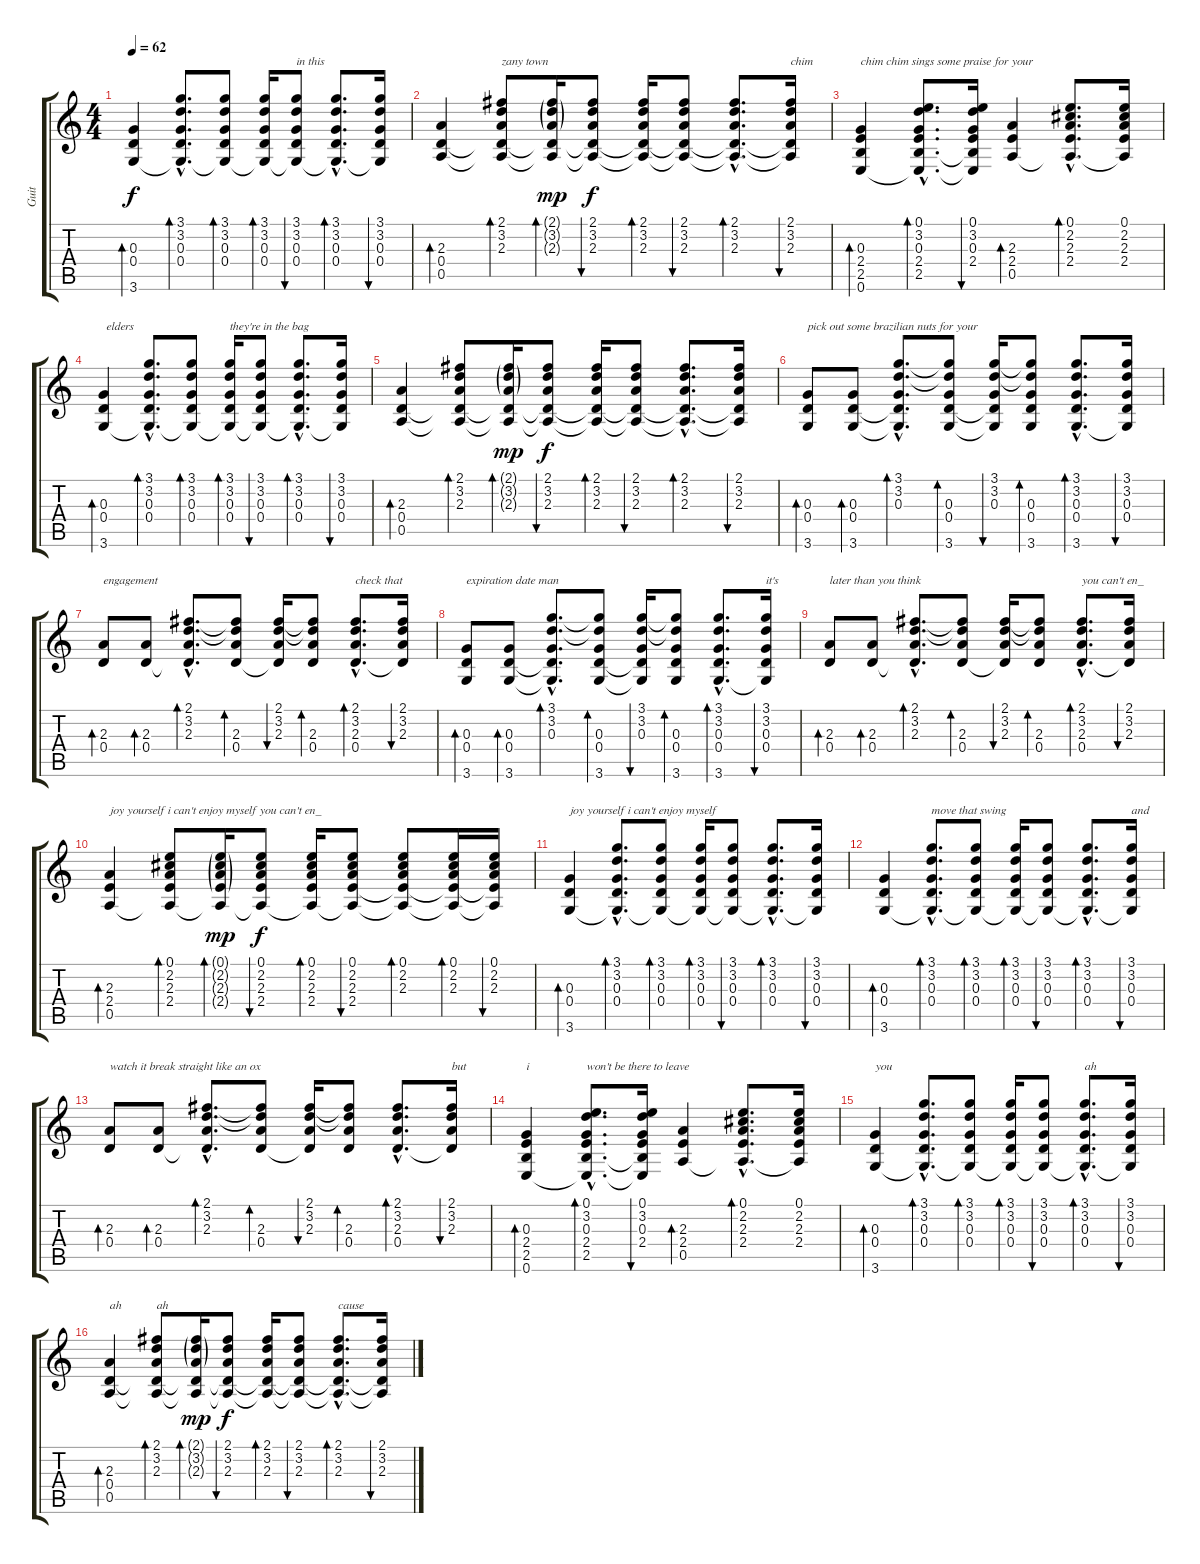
\track ("Guit " "Guit ") {instrument acousticguitarsteel}
\staff {score tabs}
\tuning (E4 B3 G3 D3 A2 E2) {hide}
\ts (4 4)
\tempo 62
\clef g2
\ks c
(0.3 0.4 3.6).4{bd 30 dy f} (3.1{hac} 3.2{hac} 0.3{hac} 0.4{hac} 3.6{hac t}).8{d bd 30} (3.1 3.2 0.3 0.4 3.6{t}).8{bd 30} (3.1 3.2 0.3 0.4 3.6{t}).16{bd 30} (3.1 3.2 0.3 0.4 3.6{t}).8{bu 30 txt "in this"} (3.1{hac} 3.2{hac} 0.3{hac} 0.4{hac} 3.6{hac t}).8{d bd 30} (3.1 3.2 0.3 0.4 3.6{t}).16{bu 30} |
(2.3 0.4 0.5).4{bd 30} (2.1 3.2 2.3 0.4{t} 0.5{t}).8{bd 30 txt "zany town"} (2.1{g} 3.2{g} 2.3{g} 0.4{t} 0.5{t}).16{bd 30 dy mp} (2.1 3.2 2.3 0.4{t} 0.5{t}).8{bu 30 dy f} (2.1 3.2 2.3 0.4{t} 0.5{t}).16{bd 30} (2.1 3.2 2.3 0.4{t} 0.5{t}).8{bu 30} (2.1{hac} 3.2{hac} 2.3{hac} 0.4{hac t} 0.5{hac t}).8{d bd 30} (2.1 3.2 2.3 0.4{t} 0.5{t}).16{bu 30 txt "chim"} |
(0.3 2.4 2.5 0.6).4{bd 30 txt "chim chim sings some praise for your"} (0.1{hac} 3.2{hac} 0.3{hac} 2.4{hac} 2.5{hac} 0.6{hac t}).8{d bd 30} (0.1 3.2 0.3 2.4 2.5{t} 0.6{t}).16{bu 30} (2.3 2.4 0.5).4{bd 30} (0.1{hac} 2.2{hac} 2.3{hac} 2.4{hac} 0.5{hac t}).8{d bd 30} (0.1 2.2 2.3 2.4 0.5{t}).16 |
(0.3 0.4 3.6).4{bd 30 txt " elders"} (3.1{hac} 3.2{hac} 0.3{hac} 0.4{hac} 3.6{hac t}).8{d bd 30} (3.1 3.2 0.3 0.4 3.6{t}).8{bd 30} (3.1 3.2 0.3 0.4 3.6{t}).16{bd 30 txt "they're in the bag"} (3.1 3.2 0.3 0.4 3.6{t}).8{bu 30} (3.1{hac} 3.2{hac} 0.3{hac} 0.4{hac} 3.6{hac t}).8{d bd 30} (3.1 3.2 0.3 0.4 3.6{t}).16{bu 30} |
(2.3 0.4 0.5).4{bd 30} (2.1 3.2 2.3 0.4{t} 0.5{t}).8{bd 30} (2.1{g} 3.2{g} 2.3{g} 0.4{t} 0.5{t}).16{bd 30 dy mp} (2.1 3.2 2.3 0.4{t} 0.5{t}).8{bu 30 dy f} (2.1 3.2 2.3 0.4{t} 0.5{t}).16{bd 30} (2.1 3.2 2.3 0.4{t} 0.5{t}).8{bu 30} (2.1{hac} 3.2{hac} 2.3{hac} 0.4{hac t} 0.5{hac t}).8{d bd 30} (2.1 3.2 2.3 0.4{t} 0.5{t}).16{bu 30} |
\section ("" "")
(0.3 0.4 3.6).8{bd 30 txt "pick out some brazilian nuts for your"} (0.3 0.4 3.6).8{bd 30} (3.1{hac} 3.2{hac} 0.3{hac} 0.4{hac t} 3.6{hac t}).8{d bd 30} (3.1{t} 3.2{t} 0.3 0.4 3.6).8{bd 30} (3.1 3.2 0.3 0.4{t} 3.6{t}).16{bu 30} (3.1{t} 3.2{t} 0.3 0.4 3.6).8{bd 30} (3.1{hac} 3.2{hac} 0.3{hac} 0.4{hac} 3.6{hac}).8{d bd 30} (3.1 3.2 0.3 0.4 3.6{t}).16{bu 30} |
(2.3 0.4).8{bd 30 txt "engagement"} (2.3 0.4).8{bd 30} (2.1{hac} 3.2{hac} 2.3{hac} 0.4{hac t}).8{d bd 30} (2.1{t} 3.2{t} 2.3 0.4).8{bd 30} (2.1 3.2 2.3 0.4{t}).16{bu 30} (2.1{t} 3.2{t} 2.3 0.4).8{bd 30} (2.1{hac} 3.2{hac} 2.3{hac} 0.4{hac}).8{d bd 30 txt "check that"} (2.1 3.2 2.3 0.4{t}).16{bu 30} |
(0.3 0.4 3.6).8{bd 30 txt "expiration date man"} (0.3 0.4 3.6).8{bd 30} (3.1{hac} 3.2{hac} 0.3{hac} 0.4{hac t} 3.6{hac t}).8{d bd 30} (3.1{t} 3.2{t} 0.3 0.4 3.6).8{bd 30} (3.1 3.2 0.3 0.4{t} 3.6{t}).16{bu 30} (3.1{t} 3.2{t} 0.3 0.4 3.6).8{bd 30} (3.1{hac} 3.2{hac} 0.3{hac} 0.4{hac} 3.6{hac}).8{d bd 30} (3.1 3.2 0.3 0.4 3.6{t}).16{bu 30 txt "it's"} |
(2.3 0.4).8{bd 30 txt "later than you think"} (2.3 0.4).8{bd 30} (2.1{hac} 3.2{hac} 2.3{hac} 0.4{hac t}).8{d bd 30} (2.1{t} 3.2{t} 2.3 0.4).8{bd 30} (2.1 3.2 2.3 0.4{t}).16{bu 30} (2.1{t} 3.2{t} 2.3 0.4).8{bd 30} (2.1{hac} 3.2{hac} 2.3{hac} 0.4{hac}).8{d bd 30 txt "you can't en_"} (2.1 3.2 2.3 0.4{t}).16{bu 30} |
(2.3 2.4 0.5).4{bd 30 txt "joy yourself i can't enjoy myself you can't en_"} (0.1 2.2 2.3 2.4 0.5{t}).8{bd 30} (0.1{g} 2.2{g} 2.3{g} 2.4{g} 0.5{t}).16{bd 30 dy mp} (0.1 2.2 2.3 2.4 0.5{t}).8{bu 30 dy f} (0.1 2.2 2.3 2.4 0.5{t}).16{bd 30} (0.1 2.2 2.3 2.4 0.5{t}).8{bu 30} (0.1 2.2 2.3 2.4{t} 0.5{t}).8{bd 30} (0.1 2.2 2.3 2.4{t} 0.5{t}).16{bd 30} (0.1 2.2 2.3 2.4{t} 0.5{t}).16{bu 30} |
(0.3 0.4 3.6).4{bd 30 txt "joy yourself i can't enjoy myself"} (3.1{hac} 3.2{hac} 0.3{hac} 0.4{hac} 3.6{hac t}).8{d bd 30} (3.1 3.2 0.3 0.4 3.6{t}).8{bd 30} (3.1 3.2 0.3 0.4 3.6{t}).16{bd 30} (3.1 3.2 0.3 0.4 3.6{t}).8{bu 30} (3.1{hac} 3.2{hac} 0.3{hac} 0.4{hac} 3.6{hac t}).8{d bd 30} (3.1 3.2 0.3 0.4 3.6{t}).16{bu 30} |
(0.3 0.4 3.6).4{bd 30} (3.1{hac} 3.2{hac} 0.3{hac} 0.4{hac} 3.6{hac t}).8{d bd 30 txt "move that swing"} (3.1 3.2 0.3 0.4 3.6{t}).8{bd 30} (3.1 3.2 0.3 0.4 3.6{t}).16{bd 30} (3.1 3.2 0.3 0.4 3.6{t}).8{bu 30} (3.1{hac} 3.2{hac} 0.3{hac} 0.4{hac} 3.6{hac t}).8{d bd 30} (3.1 3.2 0.3 0.4 3.6{t}).16{bu 30 txt "and"} |
(2.3 0.4).8{bd 30 txt "watch it break straight like an ox"} (2.3 0.4).8{bd 30} (2.1{hac} 3.2{hac} 2.3{hac} 0.4{hac t}).8{d bd 30} (2.1{t} 3.2{t} 2.3 0.4).8{bd 30} (2.1 3.2 2.3 0.4{t}).16{bu 30} (2.1{t} 3.2{t} 2.3 0.4).8{bd 30} (2.1{hac} 3.2{hac} 2.3{hac} 0.4{hac}).8{d bd 30} (2.1 3.2 2.3 0.4{t}).16{bu 30 txt "but"} |
\section ("" "")
(0.3 2.4 2.5 0.6).4{bd 30 txt "i"} (0.1{hac} 3.2{hac} 0.3{hac} 2.4{hac} 2.5{hac} 0.6{hac t}).8{d bd 30 txt "won't be there to leave"} (0.1 3.2 0.3 2.4 2.5{t} 0.6{t}).16{bu 30} (2.3 2.4 0.5).4{bd 30} (0.1{hac} 2.2{hac} 2.3{hac} 2.4{hac} 0.5{hac t}).8{d bd 30} (0.1 2.2 2.3 2.4 0.5{t}).16 |
(0.3 0.4 3.6).4{bd 30 txt "you"} (3.1{hac} 3.2{hac} 0.3{hac} 0.4{hac} 3.6{hac t}).8{d bd 30} (3.1 3.2 0.3 0.4 3.6{t}).8{bd 30} (3.1 3.2 0.3 0.4 3.6{t}).16{bd 30} (3.1 3.2 0.3 0.4 3.6{t}).8{bu 30} (3.1{hac} 3.2{hac} 0.3{hac} 0.4{hac} 3.6{hac t}).8{d bd 30 txt "ah"} (3.1 3.2 0.3 0.4 3.6{t}).16{bu 30} |
(2.3 0.4 0.5).4{bd 30 txt "ah"} (2.1 3.2 2.3 0.4{t} 0.5{t}).8{bd 30 txt "ah"} (2.1{g} 3.2{g} 2.3{g} 0.4{t} 0.5{t}).16{bd 30 dy mp} (2.1 3.2 2.3 0.4{t} 0.5{t}).8{bu 30 dy f} (2.1 3.2 2.3 0.4{t} 0.5{t}).16{bd 30} (2.1 3.2 2.3 0.4{t} 0.5{t}).8{bu 30} (2.1{hac} 3.2{hac} 2.3{hac} 0.4{hac t} 0.5{hac t}).8{d bd 30 txt "cause"} (2.1 3.2 2.3 0.4{t} 0.5{t}).16{bu 30}
